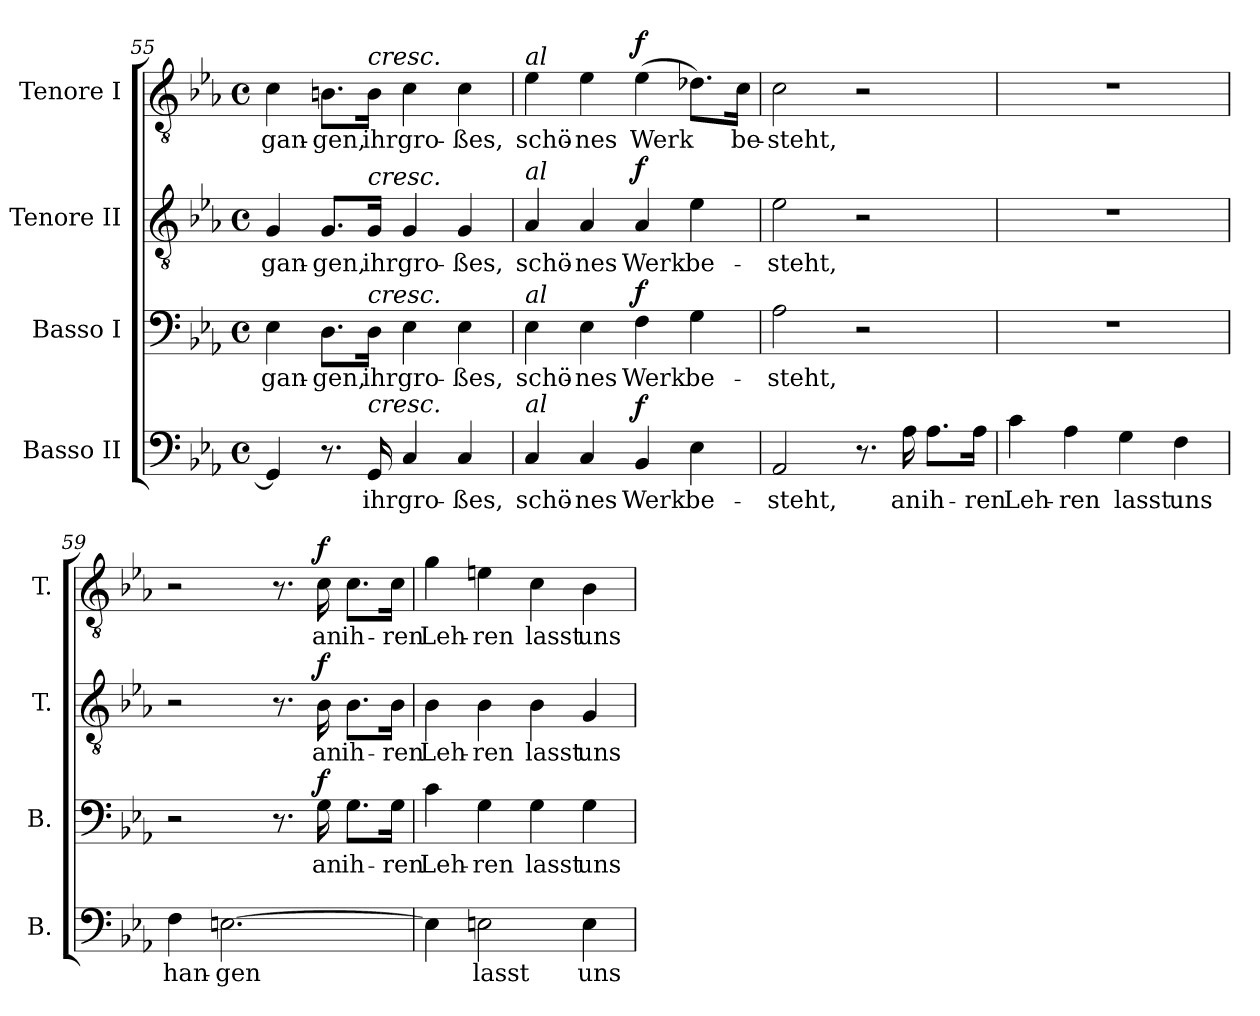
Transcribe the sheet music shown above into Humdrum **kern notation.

**kern	**text	**dynam	**kern	**text	**dynam	**kern	**text	**dynam	**kern	**text	**dynam
*part4	*part4	*part4	*part3	*part3	*part3	*part2	*part2	*part2	*part1	*part1	*part1
*staff4	*staff4	*staff4	*staff3	*staff3	*staff3	*staff2	*staff2	*staff2	*staff1	*staff1	*staff1
*I"Basso II	*	*	*I"Basso I	*	*	*I"Tenore II	*	*	*I"Tenore I	*	*
*I'B.	*	*	*I'B.	*	*	*I'T.	*	*	*I'T.	*	*
!!LO:LB:g=z
*clefF4	*	*	*clefF4	*	*	*clefGv2	*	*	*clefGv2	*	*
*	*	*	*	*	*	*ITrd7c12	*	*	*ITrd7c12	*	*
*k[b-e-a-]	*	*	*k[b-e-a-]	*	*	*k[b-e-a-]	*	*	*k[b-e-a-]	*	*
*E-:	*	*	*E-:	*	*	*E-:	*	*	*E-:	*	*
*M4/4	*	*	*M4/4	*	*	*M4/4	*	*	*M4/4	*	*
*met(c)	*	*	*met(c)	*	*	*met(c)	*	*	*met(c)	*	*
=55	=55	=55	=55	=55	=55	=55	=55	=55	=55	=55	=55
!	!	!	!	!LO:LY:b:color=#000000	!	!	!	!	!	!	!
!	!	!	!	!	!	!	!LO:LY:b:color=#000000	!	!	!	!
!	!	!	!	!	!	!	!	!	!	!LO:LY:b:color=#000000	!
4GGi/]	.	.	4E-i\	-gan-	.	4GGi/	-gan-	.	4Ci\	-gan-	.
!	!	!	!	!LO:LY:b:color=#000000	!	!	!	!	!	!	!
!	!	!	!	!	!	!	!LO:LY:b:color=#000000	!	!	!	!
!	!	!	!	!	!	!	!	!	!	!LO:LY:b:color=#000000	!
8.r	.	.	8.Di\L	-gen,	.	8.GGi/L	-gen,	.	8.BBni\L	-gen,	.
!	!LO:LY:b:color=#000000	!	!	!	!	!	!	!	!	!	!
!	!	!	!	!LO:LY:b:color=#000000	!	!	!	!	!	!	!
!	!	!	!	!	!	!	!LO:LY:b:color=#000000	!	!	!	!
!	!	!	!	!	!	!	!	!	!LO:TX:a:i:t=cresc.	!	!
!	!	!	!	!	!	!LO:TX:a:i:t=cresc.	!	!	!	!	!
!	!	!	!LO:TX:a:i:t=cresc.	!	!	!	!	!	!	!	!
!LO:TX:a:i:t=cresc.	!	!	!	!	!	!	!	!	!	!	!
!	!	!	!	!	!	!	!	!	!	!LO:LY:b:color=#000000	!
16GGi/	ihr	.	16Di\Jk	ihr	.	16GGi/Jk	ihr	.	16BBi\Jk	ihr	.
!	!LO:LY:b:color=#000000	!	!	!	!	!	!	!	!	!	!
!	!	!	!	!LO:LY:b:color=#000000	!	!	!	!	!	!	!
!	!	!	!	!	!	!	!LO:LY:b:color=#000000	!	!	!	!
!	!	!	!	!	!	!	!	!	!	!LO:LY:b:color=#000000	!
4Ci/	gro-	.	4E-i\	gro-	.	4GGi/	gro-	.	4Ci\	gro-	.
!	!LO:LY:b:color=#000000	!	!	!	!	!	!	!	!	!	!
!	!	!	!	!LO:LY:b:color=#000000	!	!	!	!	!	!	!
!	!	!	!	!	!	!	!LO:LY:b:color=#000000	!	!	!	!
!	!	!	!	!	!	!	!	!	!	!LO:LY:b:color=#000000	!
4Ci/	-ßes,	.	4E-i\	-ßes,	.	4GGi/	-ßes,	.	4Ci\	-ßes,	.
=56	=56	=56	=56	=56	=56	=56	=56	=56	=56	=56	=56
!	!LO:LY:b:color=#000000	!	!	!	!	!	!	!	!	!	!
!	!	!	!	!LO:LY:b:color=#000000	!	!	!	!	!	!	!
!	!	!	!	!	!	!	!LO:LY:b:color=#000000	!	!	!	!
!	!	!	!	!	!	!	!	!	!LO:TX:a:i:t=al	!	!
!	!	!	!	!	!	!LO:TX:a:i:t=al	!	!	!	!	!
!	!	!	!LO:TX:a:i:t=al	!	!	!	!	!	!	!	!
!LO:TX:a:i:t=al	!	!	!	!	!	!	!	!	!	!	!
!	!	!	!	!	!	!	!	!	!	!LO:LY:b:color=#000000	!
4Ci/	schö-	.	4E-i\	schö-	.	4AA-i/	schö-	.	4E-i\	schö-	.
!	!LO:LY:b:color=#000000	!	!	!	!	!	!	!	!	!	!
!	!	!	!	!LO:LY:b:color=#000000	!	!	!	!	!	!	!
!	!	!	!	!	!	!	!LO:LY:b:color=#000000	!	!	!	!
!	!	!	!	!	!	!	!	!	!	!LO:LY:b:color=#000000	!
4Ci/	-nes	.	4E-i\	-nes	.	4AA-i/	-nes	.	4E-i\	-nes	.
!	!LO:LY:b:color=#000000	!	!	!	!	!	!	!	!	!	!
!	!	!	!	!LO:LY:b:color=#000000	!	!	!	!	!	!	!
!	!	!	!	!	!	!	!LO:LY:b:color=#000000	!	!	!	!
!	!	!	!	!	!	!	!	!	!	!LO:LY:b:color=#000000	!
4BB-i/	Werk	f	4Fi\	Werk	f	4AA-i/	Werk	f	(4E-i\	Werk	f
!	!LO:LY:b:color=#000000	!	!	!	!	!	!	!	!	!	!
!	!	!	!	!LO:LY:b:color=#000000	!	!	!	!	!	!	!
!	!	!	!	!	!	!	!LO:LY:b:color=#000000	!	!	!	!
4E-i\	be-	.	4Gi\	be-	.	4E-i\	be-	.	8.D-Xi\L)	.	.
!	!	!	!	!	!	!	!	!	!	!LO:LY:b:color=#000000	!
.	.	.	.	.	.	.	.	.	16Ci\Jk	be-	.
=57	=57	=57	=57	=57	=57	=57	=57	=57	=57	=57	=57
!	!LO:LY:b:color=#000000	!	!	!	!	!	!	!	!	!	!
!	!	!	!	!LO:LY:b:color=#000000	!	!	!	!	!	!	!
!	!	!	!	!	!	!	!LO:LY:b:color=#000000	!	!	!	!
!	!	!	!	!	!	!	!	!	!	!LO:LY:b:color=#000000	!
2AA-i/	-steht,	.	2A-i\	-steht,	.	2E-i\	-steht,	.	2Ci\	-steht,	.
8.r	.	.	2r	.	.	2r	.	.	2r	.	.
!	!LO:LY:b:color=#000000	!	!	!	!	!	!	!	!	!	!
16A-i\	an	.	.	.	.	.	.	.	.	.	.
!	!LO:LY:b:color=#000000	!	!	!	!	!	!	!	!	!	!
8.A-i\L	ih-	.	.	.	.	.	.	.	.	.	.
!	!LO:LY:b:color=#000000	!	!	!	!	!	!	!	!	!	!
16A-i\Jk	-ren	.	.	.	.	.	.	.	.	.	.
=58	=58	=58	=58	=58	=58	=58	=58	=58	=58	=58	=58
!	!LO:LY:b:color=#000000	!	!	!	!	!	!	!	!	!	!
4ci\	Leh-	.	1r	.	.	1r	.	.	1r	.	.
!	!LO:LY:b:color=#000000	!	!	!	!	!	!	!	!	!	!
4A-i\	-ren	.	.	.	.	.	.	.	.	.	.
!	!LO:LY:b:color=#000000	!	!	!	!	!	!	!	!	!	!
4Gi\	lasst	.	.	.	.	.	.	.	.	.	.
!	!LO:LY:b:color=#000000	!	!	!	!	!	!	!	!	!	!
4Fi\	uns	.	.	.	.	.	.	.	.	.	.
=59	=59	=59	=59	=59	=59	=59	=59	=59	=59	=59	=59
!	!LO:LY:b:color=#000000	!	!	!	!	!	!	!	!	!	!
4Fi\	han-	.	2r	.	.	2r	.	.	2r	.	.
!	!LO:LY:b:color=#000000	!	!	!	!	!	!	!	!	!	!
[2.Eni\	-gen	.	.	.	.	.	.	.	.	.	.
.	.	.	8.r	.	.	8.r	.	.	8.r	.	.
!	!	!	!	!LO:LY:b:color=#000000	!	!	!	!	!	!	!
!	!	!	!	!	!	!	!LO:LY:b:color=#000000	!	!	!	!
!	!	!	!	!	!	!	!	!	!	!LO:LY:b:color=#000000	!
.	.	.	16Gi\	an	f	16BB-i\	an	f	16Ci\	an	f
!	!	!	!	!LO:LY:b:color=#000000	!	!	!	!	!	!	!
!	!	!	!	!	!	!	!LO:LY:b:color=#000000	!	!	!	!
!	!	!	!	!	!	!	!	!	!	!LO:LY:b:color=#000000	!
.	.	.	8.Gi\L	ih-	.	8.BB-i\L	ih-	.	8.Ci\L	ih-	.
!	!	!	!	!LO:LY:b:color=#000000	!	!	!	!	!	!	!
!	!	!	!	!	!	!	!LO:LY:b:color=#000000	!	!	!	!
!	!	!	!	!	!	!	!	!	!	!LO:LY:b:color=#000000	!
.	.	.	16Gi\Jk	-ren	.	16BB-i\Jk	-ren	.	16Ci\Jk	-ren	.
!!LO:LB:g=z
=60	=60	=60	=60	=60	=60	=60	=60	=60	=60	=60	=60
!	!	!	!	!LO:LY:b:color=#000000	!	!	!	!	!	!	!
!	!	!	!	!	!	!	!LO:LY:b:color=#000000	!	!	!	!
!	!	!	!	!	!	!	!	!	!	!LO:LY:b:color=#000000	!
4Ei\]	.	.	4ci\	Leh-	.	4BB-i\	Leh-	.	4Gi\	Leh-	.
!	!LO:LY:b:color=#000000	!	!	!	!	!	!	!	!	!	!
!	!	!	!	!LO:LY:b:color=#000000	!	!	!	!	!	!	!
!	!	!	!	!	!	!	!LO:LY:b:color=#000000	!	!	!	!
!	!	!	!	!	!	!	!	!	!	!LO:LY:b:color=#000000	!
2Eni\	lasst	.	4Gi\	-ren	.	4BB-i\	-ren	.	4Eni\	-ren	.
!	!	!	!	!LO:LY:b:color=#000000	!	!	!	!	!	!	!
!	!	!	!	!	!	!	!LO:LY:b:color=#000000	!	!	!	!
!	!	!	!	!	!	!	!	!	!	!LO:LY:b:color=#000000	!
.	.	.	4Gi\	lasst	.	4BB-i\	lasst	.	4Ci\	lasst	.
!	!LO:LY:b:color=#000000	!	!	!	!	!	!	!	!	!	!
!	!	!	!	!LO:LY:b:color=#000000	!	!	!	!	!	!	!
!	!	!	!	!	!	!	!LO:LY:b:color=#000000	!	!	!	!
!	!	!	!	!	!	!	!	!	!	!LO:LY:b:color=#000000	!
4Ei\	uns	.	4Gi\	uns	.	4GGi/	uns	.	4BB-i\	uns	.
=	=	=	=	=	=	=	=	=	=	=	=
*-	*-	*-	*-	*-	*-	*-	*-	*-	*-	*-	*-
